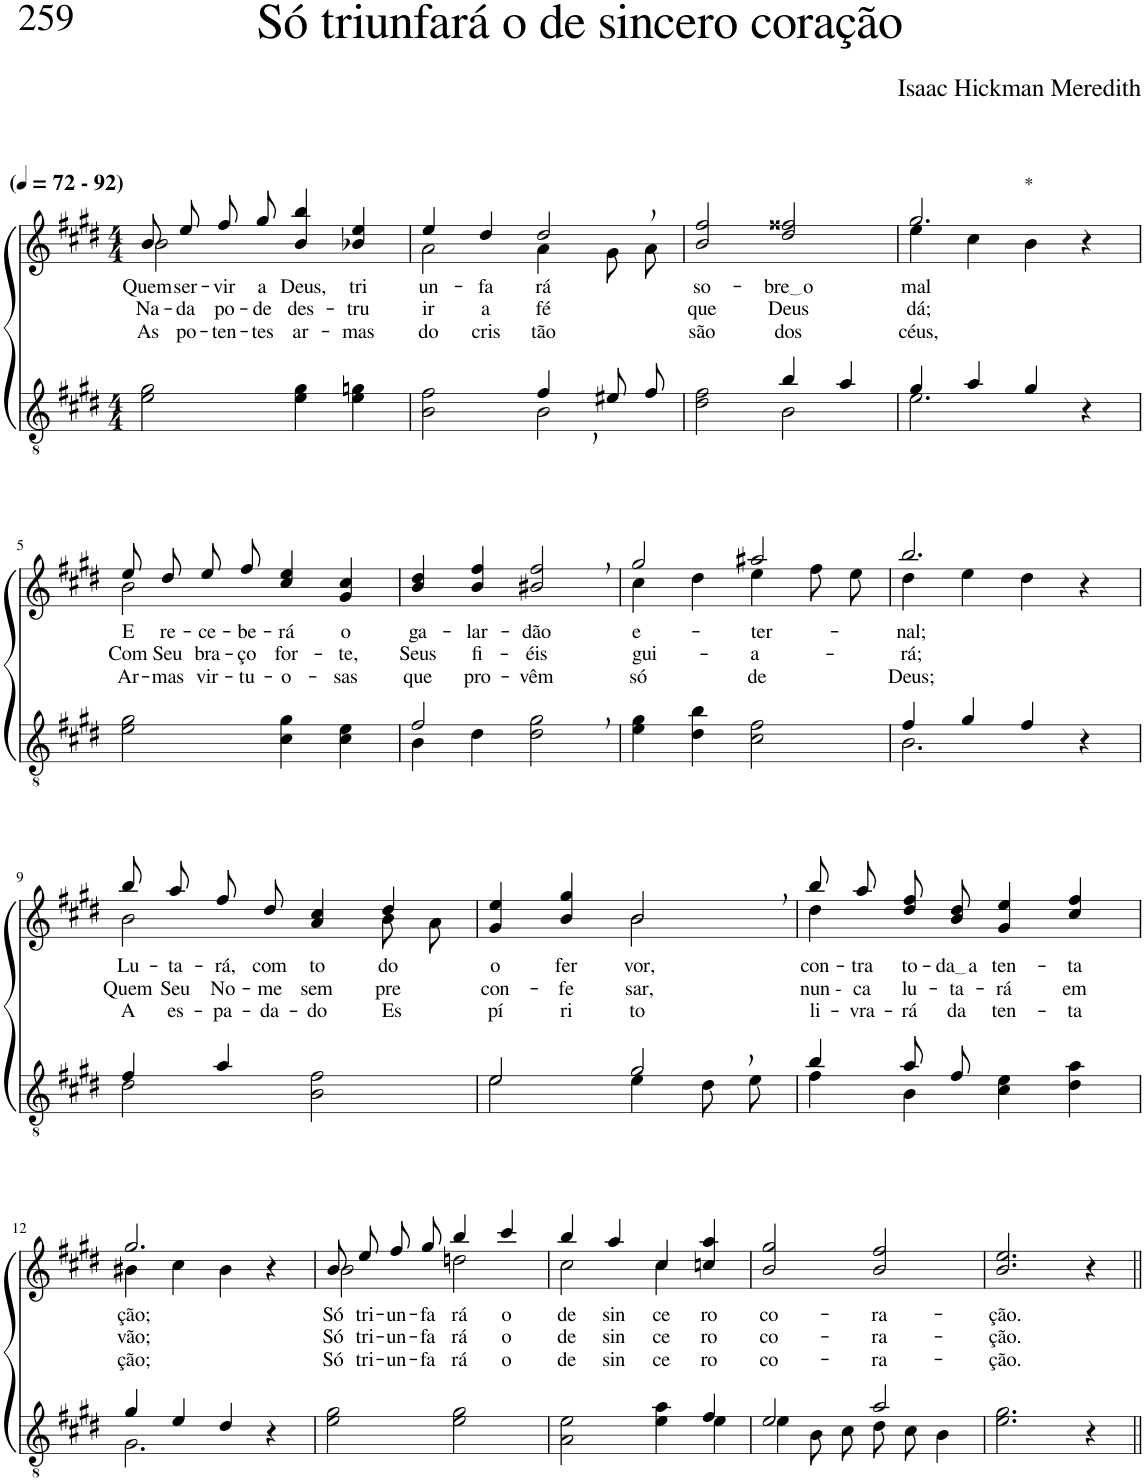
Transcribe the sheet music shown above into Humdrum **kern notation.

**kern	**kern	**text	**text	**text
*part2	*part1	*part1	*part1	*part1
*staff2	*staff1	*staff1	*staff1	*staff1
*I"Parte III e IV	*I"Parte I e II	*	*	*
*clefGv2	*clefG2	*	*	*
*Trd5c9	*Trd5c9	*	*	*
*k[f#c#g#d#]	*k[f#c#g#d#]	*	*	*
*M4/4	*M4/4	*	*	*
*MM72	*MM72	*	*	*
=1	=1	=1	=1	=1
*	*^	*	*	*
!	!LO:TX:a:B:t=(	!	!	!	!
!	!LO:TX:a:B:t=- 92)	!	!	!	!
!	!	!	!LO:LY:b	!LO:LY:b	!LO:LY:b
2e\ 2g#\	8b/L	2b\	Quem	Na-	As
!	!	!	!LO:LY:b	!LO:LY:b	!LO:LY:b
.	8ee/J	.	ser-	-da	po-
!	!	!	!LO:LY:b	!LO:LY:b	!LO:LY:b
.	8ff#/L	.	-vir	po-	-ten-
!	!	!	!LO:LY:b	!LO:LY:b	!LO:LY:b
.	8gg#/J	.	a	-de	-tes
!	!	!	!LO:LY:b	!LO:LY:b	!LO:LY:b
4e\ 4g#\	4b/ 4bb/	2ryy	Deus,	des-	ar-
!	!	!	!LO:LY:b	!LO:LY:b	!LO:LY:b
4e\ 4gn\	4b-X/ 4ee/	.	tri-	-tru-	-mas
=2	=2	=2	=2	=2	=2
*^	*	*	*	*	*
!	!	!	!	!LO:LY:b	!LO:LY:b	!LO:LY:b
2ryy	2B\ 2f#\	4ee/	2a\	-un-	-ir	do
!	!	!	!	!LO:LY:b	!LO:LY:b	!LO:LY:b
.	.	4dd#/	.	-fa-	a	cris-
!	!	!	!	!LO:LY:b	!LO:LY:b	!LO:LY:b
4f#,/	2B\	2dd#,/	4a\	-rá	fé	-tão
8e#X/L	.	.	8g#\L	.	.	.
8f#/J	.	.	8a\J	.	.	.
=3	=3	=3	=3	=3	=3	=3
!	!	!	!	!LO:LY:b	!LO:LY:b	!LO:LY:b
*	*	*v	*v	*	*	*
2ryy	2d#\ 2f#\	2b/ 2ff#/	so-	que	são
!	!	!	!LO:LY:b	!LO:LY:b	!LO:LY:b
4b/	2B\	2dd#/ 2ff##X/	bre o	Deus	dos
4a/	.	.	.	.	.
=4	=4	=4	=4	=4	=4
*	*	*^	*	*	*
!	!	!LO:TX:a:t=*	!	!	!	!
!	!	!	!	!LO:LY:b	!LO:LY:b	!LO:LY:b
4g#/	2.e\	2.gg#/	4ee\	mal	dá;	céus,
4a/	.	.	4cc#\	.	.	.
4g#/	.	.	4b\	.	.	.
4r	4ryy	4r	4ryy	.	.	.
!!LO:LB:g=z	!!
=5	=5	=5	=5	=5	=5	=5
!	!	!	!	!LO:LY:b	!LO:LY:b	!LO:LY:b
*v	*v	*	*	*	*	*
2e\ 2g#\	8ee/L	2b\	E	Com	Ar-
!	!	!	!LO:LY:b	!LO:LY:b	!LO:LY:b
.	8dd#/J	.	re-	Seu	-mas
!	!	!	!LO:LY:b	!LO:LY:b	!LO:LY:b
.	8ee/L	.	-ce-	bra-	vir-
!	!	!	!LO:LY:b	!LO:LY:b	!LO:LY:b
.	8ff#/J	.	-be-	-ço	-tu-
!	!	!	!LO:LY:b	!LO:LY:b	!LO:LY:b
4c#\ 4g#\	4cc#/ 4ee/	2ryy	-rá	for-	-o-
!	!	!	!LO:LY:b	!LO:LY:b	!LO:LY:b
4c#\ 4e\	4g#/ 4cc#/	.	o	-te,	-sas
*	*v	*v	*	*	*
=6	=6	=6	=6	=6
*^	*	*	*	*
!	!	!	!LO:LY:b	!LO:LY:b	!LO:LY:b
2f#/	4B\	4b/ 4dd#/	ga-	Seus	que
!	!	!	!LO:LY:b	!LO:LY:b	!LO:LY:b
.	4d#\	4b/ 4ff#/	-lar-	fi-	pro-
!	!	!	!LO:LY:b	!LO:LY:b	!LO:LY:b
2ryy	2d#\ 2g#\	2b#X/, 2ff#/,	-dão	-éis	-vêm
=7	=7	=7	=7	=7	=7
*	*	*^	*	*	*
!	!	!	!	!LO:LY:b	!LO:LY:b	!LO:LY:b
*v	*v	*	*	*	*	*
4e\ 4g#\	2gg#/	4cc#\	e-	gui-	só
4d#\ 4b\	.	4dd#\	.	.	.
!	!	!	!LO:LY:b	!LO:LY:b	!LO:LY:b
2c#\ 2f#\	2aa#X/	4ee\	-ter-	-a-	de
.	.	8ff#\L	.	.	.
.	.	8ee\J	.	.	.
=8	=8	=8	=8	=8	=8
*^	*	*	*	*	*
!	!	!	!	!LO:LY:b	!LO:LY:b	!LO:LY:b
4f#/	2.B\	2.bb/	4dd#\	-nal;	-rá;	Deus;
4g#/	.	.	4ee\	.	.	.
4f#/	.	.	4dd#\	.	.	.
4r	4ryy	4r	4ryy	.	.	.
!!LO:LB:g=z	!!
=9	=9	=9	=9	=9	=9	=9
!	!	!	!	!LO:LY:b	!LO:LY:b	!LO:LY:b
4f#/	2d#\	8bb/L	2b\	Lu-	Quem	A
!	!	!	!	!LO:LY:b	!LO:LY:b	!LO:LY:b
.	.	8aa/J	.	ta-	Seu	es-
!	!	!	!	!LO:LY:b	!LO:LY:b	!LO:LY:b
4a/	.	8ff#/L	.	-rá,	No-	-pa-
!	!	!	!	!LO:LY:b	!LO:LY:b	!LO:LY:b
.	.	8dd#/J	.	com	-me	-da-
!	!	!	!	!LO:LY:b	!LO:LY:b	!LO:LY:b
2ryy	2B\ 2f#\	4a/ 4cc#/	4ryy	to-	sem-	-do
!	!	!	!	!LO:LY:b	!LO:LY:b	!LO:LY:b
.	.	4dd#/	8b\L	-do	pre	Es-
.	.	.	8a\J	.	.	.
=10	=10	=10	=10	=10	=10	=10
!	!	!	!	!LO:LY:b	!LO:LY:b	!LO:LY:b
2e/	2e\	4g#/ 4ee/	2ryy	o	con-	pí
!	!	!	!	!LO:LY:b	!LO:LY:b	!LO:LY:b
.	.	4b/ 4gg#/	.	fer-	-fe-	ri-
!	!	!	!	!LO:LY:b	!LO:LY:b	!LO:LY:b
2g#,/	4e\	2b,/	2b\	vor,	-sar,	to
.	8d#\L	.	.	.	.	.
.	8e\J	.	.	.	.	.
=11	=11	=11	=11	=11	=11	=11
!	!	!	!	!LO:LY:b	!LO:LY:b	!LO:LY:b
4b/	4f#\	8bb/L	4dd#\	con-	nun -	li-
!	!	!	!	!LO:LY:b	!LO:LY:b	!LO:LY:b
.	.	8aa/J	.	tra	ca	vra-
!	!	!	!	!LO:LY:b	!LO:LY:b	!LO:LY:b
8a/L	4B\	8dd#\ 8ff#\L	2.ryy	to-	lu-	-rá
!	!	!	!	!LO:LY:b	!LO:LY:b	!LO:LY:b
8f#/J	.	8b\ 8dd#\J	.	da a	-ta-	da
!	!	!	!	!LO:LY:b	!LO:LY:b	!LO:LY:b
2ryy	4c#\ 4e\	4g#/ 4ee/	.	ten-	-rá	ten-
!	!	!	!	!LO:LY:b	!LO:LY:b	!LO:LY:b
.	4d#\ 4a\	4cc#/ 4ff#/	.	-ta-	em	-ta-
!!LO:LB:g=z	!!
=12	=12	=12	=12	=12	=12	=12
!	!	!	!	!LO:LY:b	!LO:LY:b	!LO:LY:b
4g#/	2.G#\	2.gg#/	4b#X\	-ção;	vão;	-ção;
4e/	.	.	4cc#\	.	.	.
4d#/	.	.	4b#\	.	.	.
4r	4ryy	4r	4ryy	.	.	.
=13	=13	=13	=13	=13	=13	=13
!	!	!	!	!LO:LY:b	!LO:LY:b	!LO:LY:b
*v	*v	*	*	*	*	*
2e\ 2g#\	8b/L	2b\	Só	Só	Só
!	!	!	!LO:LY:b	!LO:LY:b	!LO:LY:b
.	8ee/J	.	tri-	tri-	tri-
!	!	!	!LO:LY:b	!LO:LY:b	!LO:LY:b
.	8ff#/L	.	-un-	-un-	-un-
!	!	!	!LO:LY:b	!LO:LY:b	!LO:LY:b
.	8gg#/J	.	-fa-	-fa-	-fa-
!	!	!	!LO:LY:b	!LO:LY:b	!LO:LY:b
2e\ 2g#\	4bb/	2ddn\	-rá	-rá	-rá
!	!	!	!LO:LY:b	!LO:LY:b	!LO:LY:b
.	4ccc#/	.	o	o	o
=14	=14	=14	=14	=14	=14
*^	*	*	*	*	*
!	!	!	!	!LO:LY:b	!LO:LY:b	!LO:LY:b
2.ryy	2A\ 2e\	4bb/	2cc#\	de	de	de
!	!	!	!	!LO:LY:b	!LO:LY:b	!LO:LY:b
.	.	4aa/	.	sin-	sin-	sin-
!	!	!	!	!LO:LY:b	!LO:LY:b	!LO:LY:b
.	4e\ 4a\	4cc#/	4cc#\	-ce-	-ce-	-ce-
!	!	!	!	!LO:LY:b	!LO:LY:b	!LO:LY:b
4f#/	4e\	4ccn/ 4aa/	4ryy	-ro	ro	ro
=15	=15	=15	=15	=15	=15	=15
!	!	!	!	!LO:LY:b	!LO:LY:b	!LO:LY:b
*	*	*v	*v	*	*	*
2e/	4e\	2b/ 2gg#/	co-	co-	co-
.	8B\L	.	.	.	.
.	8c#\J	.	.	.	.
!	!	!	!LO:LY:b	!LO:LY:b	!LO:LY:b
2a/	8d#\L	2b/ 2ff#/	-ra-	-ra-	-ra-
.	8c#\J	.	.	.	.
.	4B\	.	.	.	.
=16	=16	=16	=16	=16	=16
!	!	!	!LO:LY:b	!LO:LY:b	!LO:LY:b
*v	*v	*	*	*	*
2.e\ 2.g#\	2.b/ 2.ee/	-ção.	-ção.	-ção.
4r	4r	.	.	.
=||	=||	=||	=||	=||
*-	*-	*-	*-	*-
